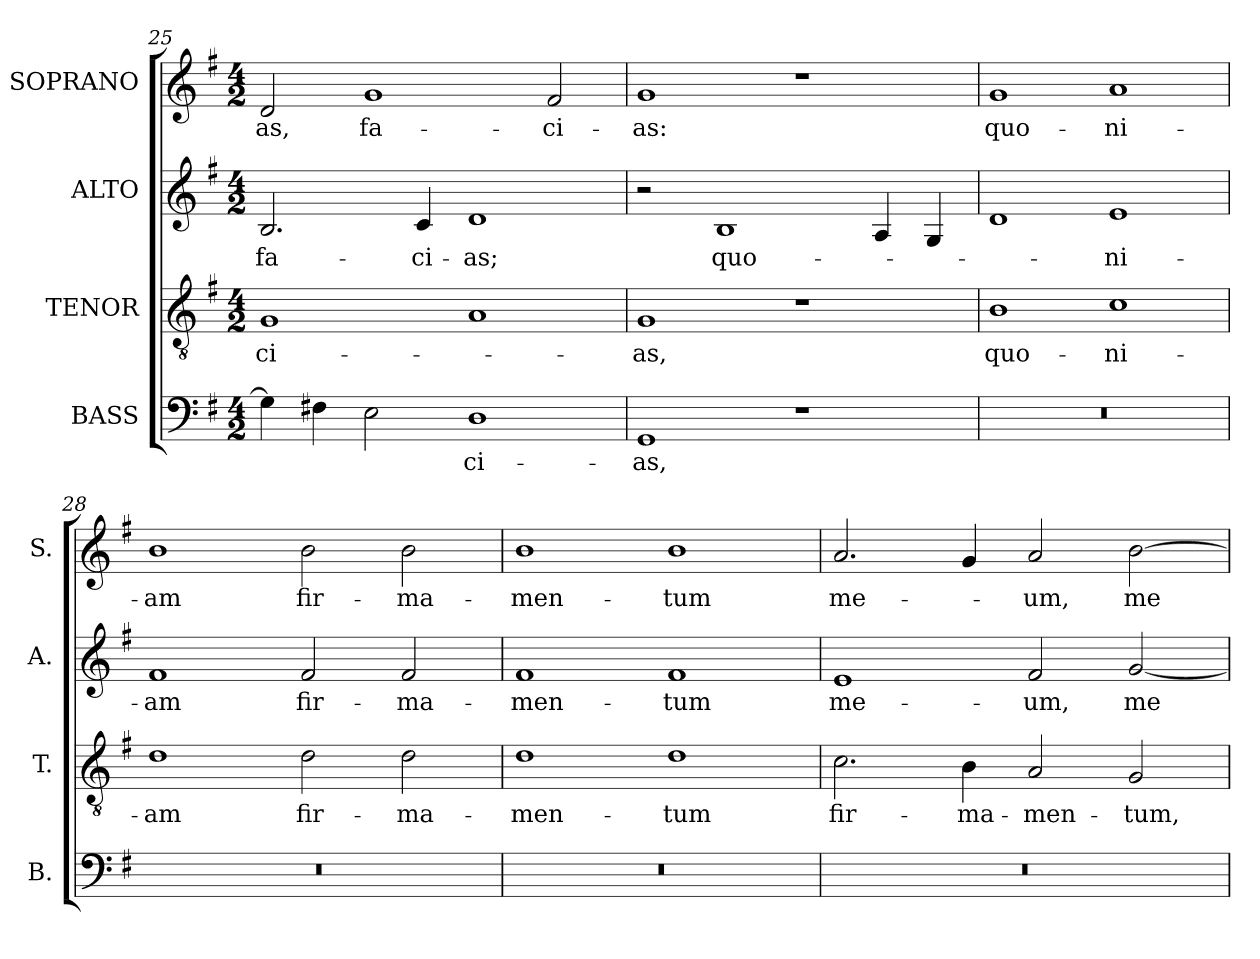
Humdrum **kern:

**kern	**text	**kern	**text	**kern	**text	**kern	**text
*part4	*part4	*part3	*part3	*part2	*part2	*part1	*part1
*staff4	*staff4	*staff3	*staff3	*staff2	*staff2	*staff1	*staff1
*I"BASS	*	*I"TENOR	*	*I"ALTO	*	*I"SOPRANO	*
*I'B.	*	*I'T.	*	*I'A.	*	*I'S.	*
*clefF4	*	*clefGv2	*	*clefG2	*	*clefG2	*
*	*	*ITrd7c12	*	*	*	*	*
*k[f#]	*	*k[f#]	*	*k[f#]	*	*k[f#]	*
*G:	*	*G:	*	*G:	*	*G:	*
*M4/2	*	*M4/2	*	*M4/2	*	*M4/2	*
=25	=25	=25	=25	=25	=25	=25	=25
!	!	!	!LO:LY:b:color=#000000	!	!	!	!
!	!	!	!	!	!LO:LY:b:color=#000000	!	!
!	!	!	!	!	!	!	!LO:LY:b:color=#000000
4Gi\]	.	1GGi	-ci-	2.Bi/	fa-	2di/	-as,
4F#Xi\	.	.	.	.	.	.	.
!	!	!	!	!	!	!	!LO:LY:b:color=#000000
2Ei\	.	.	.	.	.	1gi	fa-
!	!	!	!	!	!LO:LY:b:color=#000000	!	!
.	.	.	.	4ci/	-ci-	.	.
!	!LO:LY:b:color=#000000	!	!	!	!	!	!
!	!	!	!	!	!LO:LY:b:color=#000000	!	!
1Di	-ci-	1AAi	.	1di	-as;	.	.
!	!	!	!	!	!	!	!LO:LY:b:color=#000000
.	.	.	.	.	.	2f#i/	-ci-
=26	=26	=26	=26	=26	=26	=26	=26
!	!LO:LY:b:color=#000000	!	!	!	!	!	!
!	!	!	!LO:LY:b:color=#000000	!	!	!	!
!	!	!	!	!	!	!	!LO:LY:b:color=#000000
1GGi	-as,	1GGi	-as,	2r	.	1gi	-as:
!	!	!	!	!	!LO:LY:b:color=#000000	!	!
.	.	.	.	1Bi	quo-	.	.
1r	.	1r	.	.	.	1r	.
.	.	.	.	4Ai/	.	.	.
.	.	.	.	4Gi/	.	.	.
=27	=27	=27	=27	=27	=27	=27	=27
!LO:N:vis=1	!	!	!	!	!	!	!
!	!	!	!LO:LY:b:color=#000000	!	!	!	!
!	!	!	!	!	!	!	!LO:LY:b:color=#000000
0r	.	1BBi	quo-	1di	.	1gi	quo-
!	!	!	!LO:LY:b:color=#000000	!	!	!	!
!	!	!	!	!	!LO:LY:b:color=#000000	!	!
!	!	!	!	!	!	!	!LO:LY:b:color=#000000
.	.	1Ci	-ni-	1ei	-ni-	1ai	-ni-
=28	=28	=28	=28	=28	=28	=28	=28
!LO:N:vis=1	!	!	!	!	!	!	!
!	!	!	!LO:LY:b:color=#000000	!	!	!	!
!	!	!	!	!	!LO:LY:b:color=#000000	!	!
!	!	!	!	!	!	!	!LO:LY:b:color=#000000
0r	.	1Di	-am	1f#i	-am	1bi	-am
!	!	!	!LO:LY:b:color=#000000	!	!	!	!
!	!	!	!	!	!LO:LY:b:color=#000000	!	!
!	!	!	!	!	!	!	!LO:LY:b:color=#000000
.	.	2Di\	fir-	2f#i/	fir-	2bi\	fir-
!	!	!	!LO:LY:b:color=#000000	!	!	!	!
!	!	!	!	!	!LO:LY:b:color=#000000	!	!
!	!	!	!	!	!	!	!LO:LY:b:color=#000000
.	.	2Di\	-ma-	2f#i/	-ma-	2bi\	-ma-
=29	=29	=29	=29	=29	=29	=29	=29
!LO:N:vis=1	!	!	!	!	!	!	!
!	!	!	!LO:LY:b:color=#000000	!	!	!	!
!	!	!	!	!	!LO:LY:b:color=#000000	!	!
!	!	!	!	!	!	!	!LO:LY:b:color=#000000
0r	.	1Di	-men-	1f#i	-men-	1bi	-men-
!	!	!	!LO:LY:b:color=#000000	!	!	!	!
!	!	!	!	!	!LO:LY:b:color=#000000	!	!
!	!	!	!	!	!	!	!LO:LY:b:color=#000000
.	.	1Di	-tum	1f#i	-tum	1bi	-tum
!!LO:LB:g=z
=30	=30	=30	=30	=30	=30	=30	=30
!LO:N:vis=1	!	!	!	!	!	!	!
!	!	!	!LO:LY:b:color=#000000	!	!	!	!
!	!	!	!	!	!LO:LY:b:color=#000000	!	!
!	!	!	!	!	!	!	!LO:LY:b:color=#000000
0r	.	2.Ci\	fir-	1ei	me-	2.ai/	me-
!	!	!	!LO:LY:b:color=#000000	!	!	!	!
.	.	4BBi\	-ma-	.	.	4gi/	.
!	!	!	!LO:LY:b:color=#000000	!	!	!	!
!	!	!	!	!	!LO:LY:b:color=#000000	!	!
!	!	!	!	!	!	!	!LO:LY:b:color=#000000
.	.	2AAi/	-men-	2f#i/	-um,	2ai/	-um,
!	!	!	!LO:LY:b:color=#000000	!	!	!	!
!	!	!	!	!	!LO:LY:b:color=#000000	!	!
!	!	!	!	!	!	!	!LO:LY:b:color=#000000
.	.	2GGi/	-tum,	[2gi/	me-	[2bi\	me-
=	=	=	=	=	=	=	=
*-	*-	*-	*-	*-	*-	*-	*-
